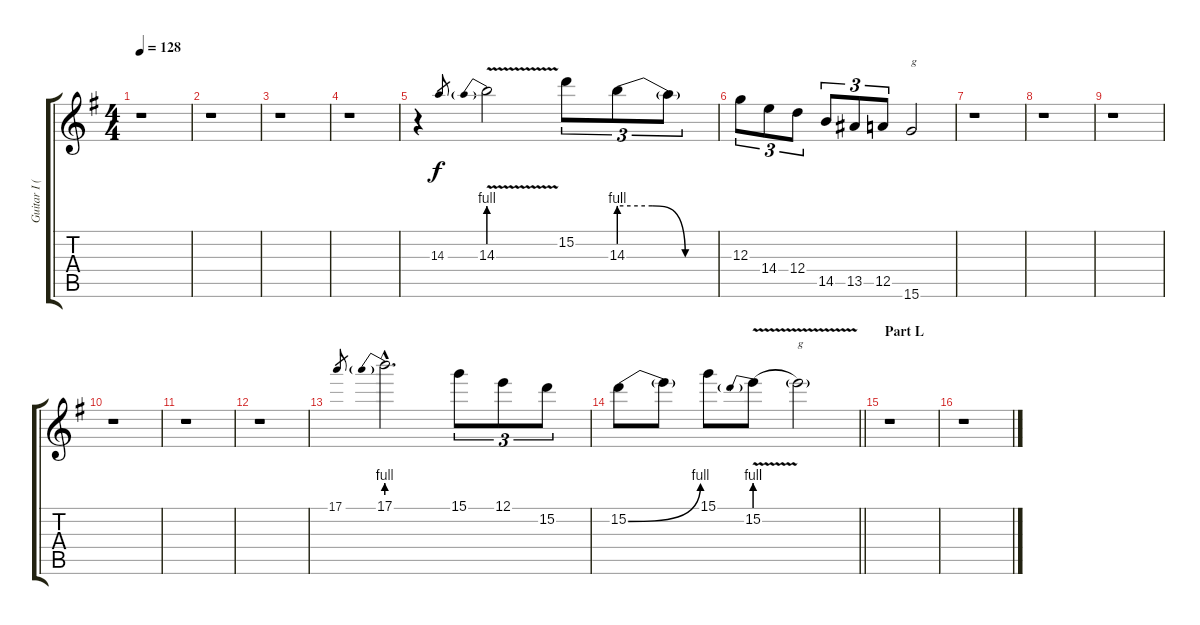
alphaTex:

\track ("Guitar I (Daita)" "Guitar I (") {instrument distortionguitar}
\staff {score tabs}
\tuning (E4 B3 G3 D3 A2 E2) {hide}
\ts (4 4)
\tempo 128
\clef g2
\ks g
r.1{dy f} |
r.1 |
r.1 |
r.1 |
r.4 14.3.8{gr} 14.3{be (prebend 0 4 60 4) v}.2 15.2.8{tu (3 2)} 14.3{be (custom 0 4 20 4 40 0 60 0)}.8{tu (3 2)} 14.3{t}.8{tu (3 2)} |
12.3.8{tu (3 2)} 14.4.8{tu (3 2)} 12.4.8{tu (3 2)} 14.5.8{tu (3 2)} 13.5.8{tu (3 2)} 12.5.8{tu (3 2)} 15.6.2{txt "g"} |
r.1 |
r.1 |
r.1 |
r.1 |
r.1 |
r.1 |
17.1.8{gr} 17.1{be (prebend 0 4 60 4) hac}.2{d} 15.1.8{tu (3 2)} 12.1.8{tu (3 2)} 15.2.8{tu (3 2)} |
\barLineRight lightlight
15.2{be (bend 0 0 60 4)}.8 15.2{t}.8 15.1.8 15.2{be (prebend 0 4 60 4) v}.8 15.2{t}.2{txt "g"} |
\section ("" "Part L")
r.1 |
r.1
